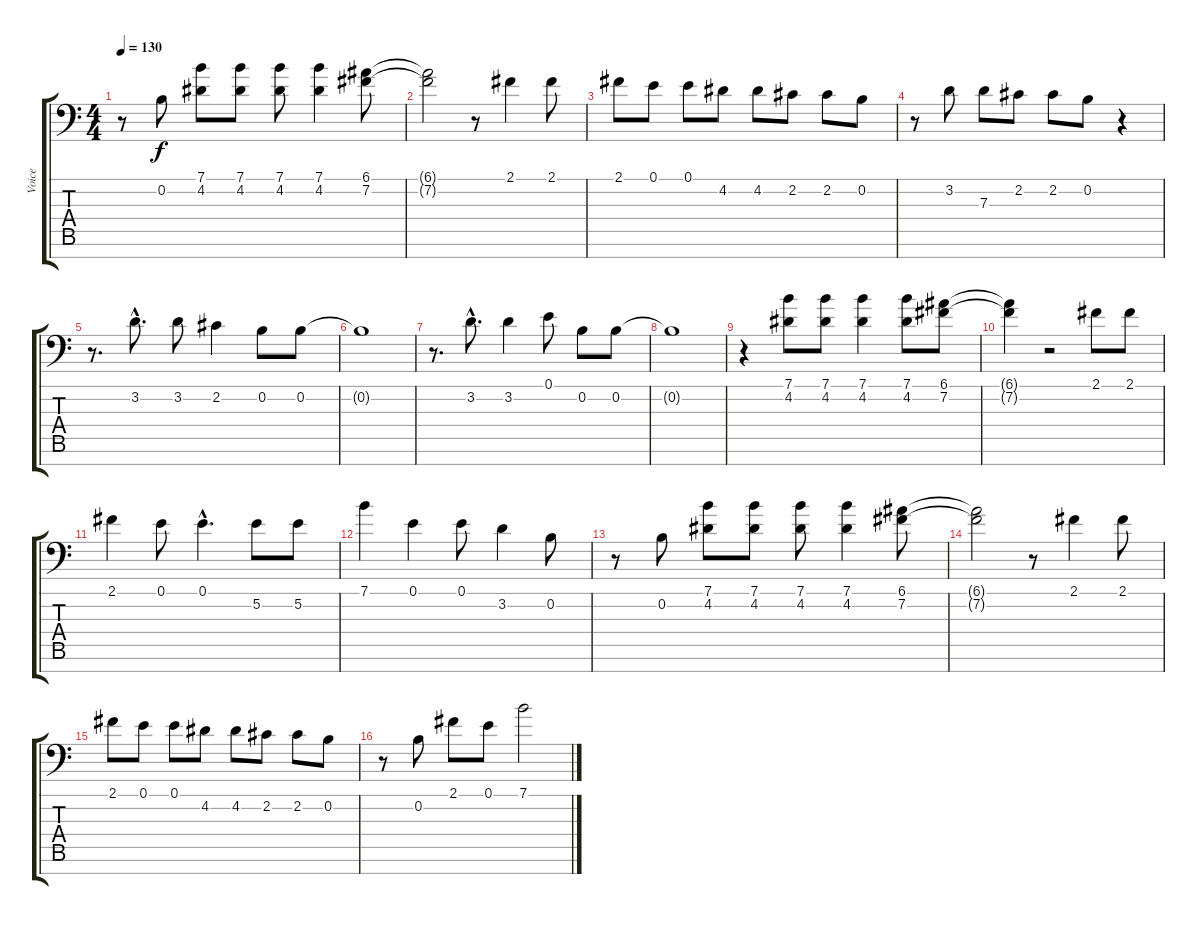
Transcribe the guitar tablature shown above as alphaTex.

\track ("Voice" "Voice") {instrument lead6voice}
\staff {score tabs}
\tuning (E4 B3 G3 D3 A2 E2 C-1) {hide}
\ts (4 4)
\tempo 130
\clef f4
\ks c
r.8{dy f} 0.2.8 (7.1 4.2).8 (7.1 4.2).8 (7.1 4.2).8 (7.1 4.2).4 (6.1 7.2).8 |
(6.1{t} 7.2{t}).2 r.8 2.1.4 2.1.8 |
2.1.8 0.1.8 0.1.8 4.2.8 4.2.8 2.2.8 2.2.8 0.2.8 |
r.8 3.2.8 7.3.8 2.2.8 2.2.8 0.2.8 r.4 |
r.8{d} 3.2{hac}.8{d} 3.2.8 2.2.4 0.2.8 0.2.8 |
0.2{t}.1 |
r.8{d} 3.2{hac}.8{d} 3.2.4 0.1.8 0.2.8 0.2.8 |
0.2{t}.1 |
r.4 (7.1 4.2).8 (7.1 4.2).8 (7.1 4.2).4 (7.1 4.2).8 (6.1 7.2).8 |
(6.1{t} 7.2{t}).4 r.2 2.1.8 2.1.8 |
2.1.4 0.1.8 0.1{hac}.4{d} 5.2.8 5.2.8 |
7.1.4 0.1.4 0.1.8 3.2.4 0.2.8 |
r.8 0.2.8 (7.1 4.2).8 (7.1 4.2).8 (7.1 4.2).8 (7.1 4.2).4 (6.1 7.2).8 |
(6.1{t} 7.2{t}).2 r.8 2.1.4 2.1.8 |
2.1.8 0.1.8 0.1.8 4.2.8 4.2.8 2.2.8 2.2.8 0.2.8 |
r.8 0.2.8 2.1.8 0.1.8 7.1.2
